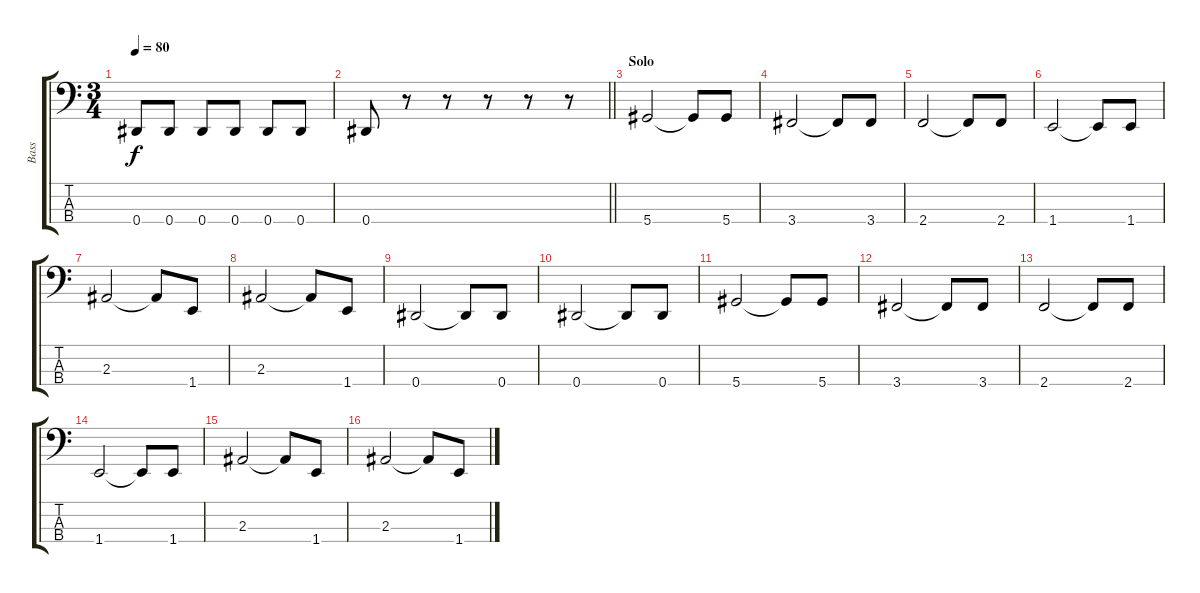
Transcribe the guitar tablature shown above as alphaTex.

\track ("Bass" "Bass") {instrument electricbassfinger}
\staff {score tabs}
\tuning (Gb2 Db2 Ab1 Eb1) {hide}
\ts (3 4)
\tempo 80
\clef f4
\ks c
0.4.8{dy f} 0.4.8 0.4.8 0.4.8 0.4.8 0.4.8 |
\barLineRight lightlight
0.4.8 r.8 r.8 r.8 r.8 r.8 |
\section ("" "Solo")
5.4.2 5.4{t}.8 5.4.8 |
3.4.2 3.4{t}.8 3.4.8 |
2.4.2 2.4{t}.8 2.4.8 |
1.4.2 1.4{t}.8 1.4.8 |
2.3.2 2.3{t}.8 1.4.8 |
2.3.2 2.3{t}.8 1.4.8 |
0.4.2 0.4{t}.8 0.4.8 |
0.4.2 0.4{t}.8 0.4.8 |
5.4.2 5.4{t}.8 5.4.8 |
3.4.2 3.4{t}.8 3.4.8 |
2.4.2 2.4{t}.8 2.4.8 |
1.4.2 1.4{t}.8 1.4.8 |
2.3.2 2.3{t}.8 1.4.8 |
2.3.2 2.3{t}.8 1.4.8
